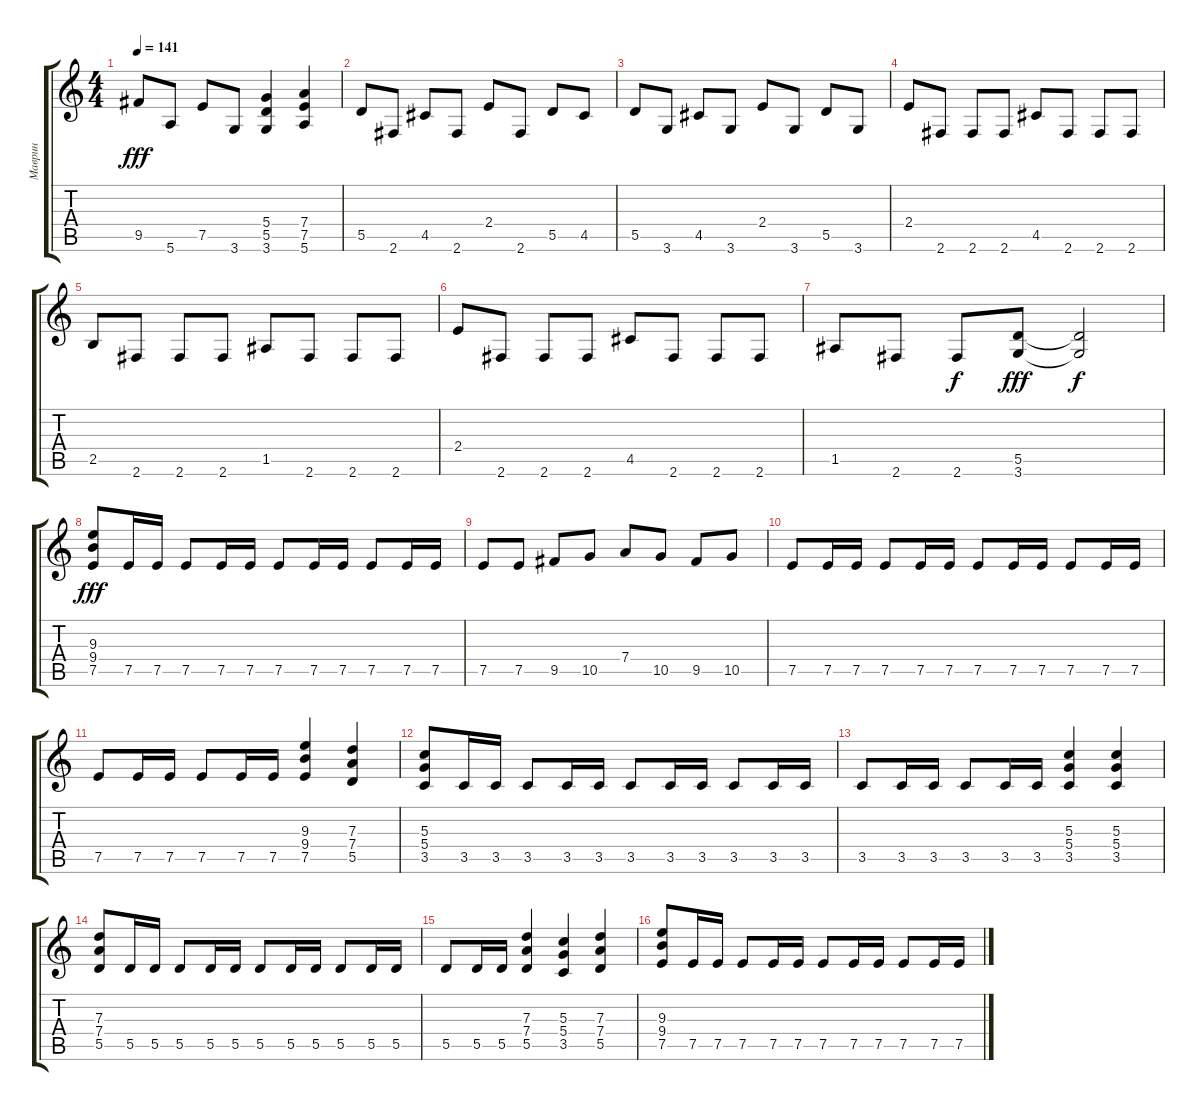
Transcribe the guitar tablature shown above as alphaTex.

\track ("Маврин" "Маврин") {instrument distortionguitar}
\staff {score tabs}
\tuning (E4 B3 G3 D3 A2 E2) {hide}
\ts (4 4)
\tempo 141
\clef g2
\ks c
9.5.8{dy fff} 5.6.8 7.5.8 3.6.8 (5.4 5.5 3.6).4 (7.4 7.5 5.6).4 |
5.5.8 2.6.8 4.5.8 2.6.8 2.4.8 2.6.8 5.5.8 4.5.8 |
5.5.8 3.6.8 4.5.8 3.6.8 2.4.8 3.6.8 5.5.8 3.6.8 |
2.4.8 2.6.8 2.6.8 2.6.8 4.5.8 2.6.8 2.6.8 2.6.8 |
2.5.8 2.6.8 2.6.8 2.6.8 1.5.8 2.6.8 2.6.8 2.6.8 |
2.4.8 2.6.8 2.6.8 2.6.8 4.5.8 2.6.8 2.6.8 2.6.8 |
1.5.8 2.6.8 2.6.8{dy f} (5.5 3.6).8{dy fff} (5.5{t} 3.6{t}).2{dy f} |
(9.3 9.4 7.5).8{dy fff} 7.5.16 7.5.16 7.5.8 7.5.16 7.5.16 7.5.8 7.5.16 7.5.16 7.5.8 7.5.16 7.5.16 |
7.5.8 7.5.8 9.5.8 10.5.8 7.4.8 10.5.8 9.5.8 10.5.8 |
7.5.8 7.5.16 7.5.16 7.5.8 7.5.16 7.5.16 7.5.8 7.5.16 7.5.16 7.5.8 7.5.16 7.5.16 |
7.5.8 7.5.16 7.5.16 7.5.8 7.5.16 7.5.16 (9.3 9.4 7.5).4 (7.3 7.4 5.5).4 |
(5.3 5.4 3.5).8 3.5.16 3.5.16 3.5.8 3.5.16 3.5.16 3.5.8 3.5.16 3.5.16 3.5.8 3.5.16 3.5.16 |
3.5.8 3.5.16 3.5.16 3.5.8 3.5.16 3.5.16 (5.3 5.4 3.5).4 (5.3 5.4 3.5).4 |
(7.3 7.4 5.5).8 5.5.16 5.5.16 5.5.8 5.5.16 5.5.16 5.5.8 5.5.16 5.5.16 5.5.8 5.5.16 5.5.16 |
5.5.8 5.5.16 5.5.16 (7.3 7.4 5.5).4 (5.3 5.4 3.5).4 (7.3 7.4 5.5).4 |
(9.3 9.4 7.5).8 7.5.16 7.5.16 7.5.8 7.5.16 7.5.16 7.5.8 7.5.16 7.5.16 7.5.8 7.5.16 7.5.16
